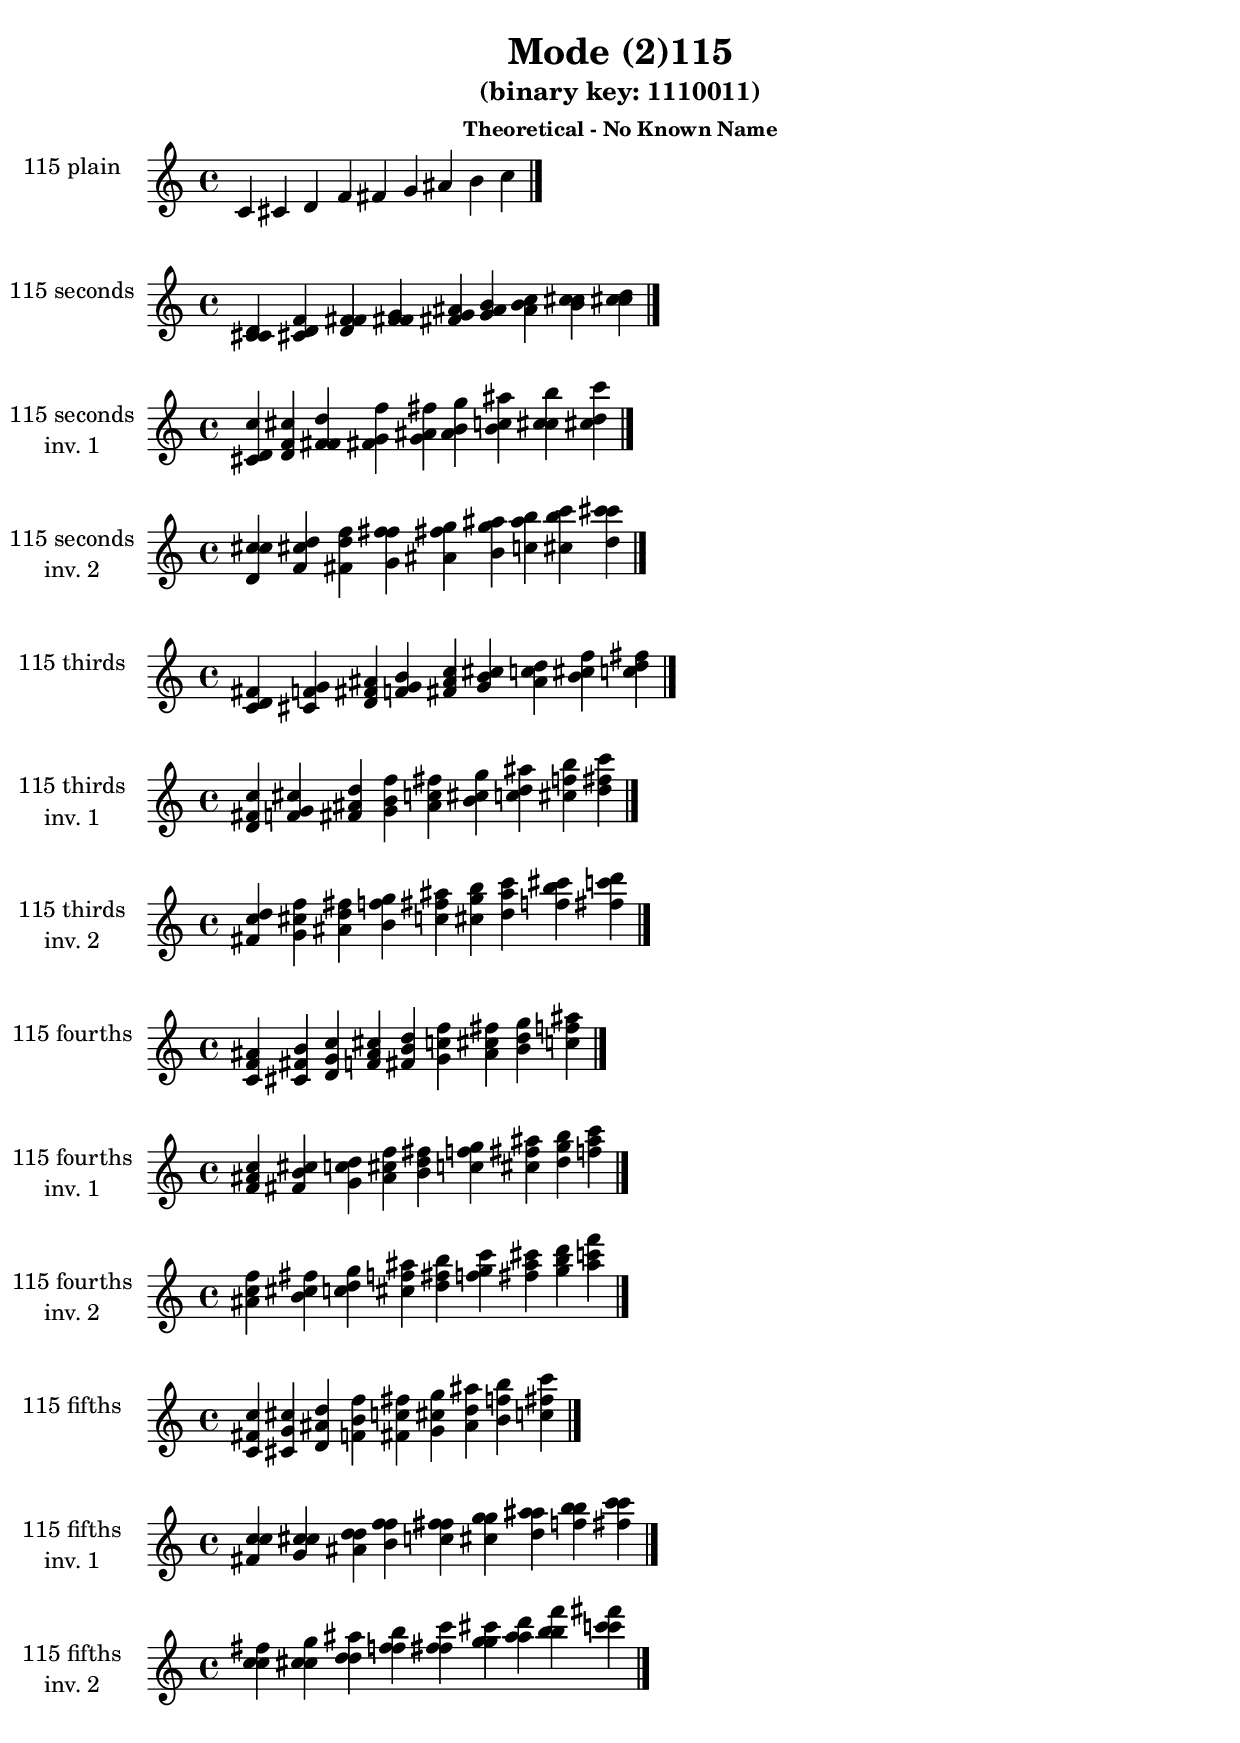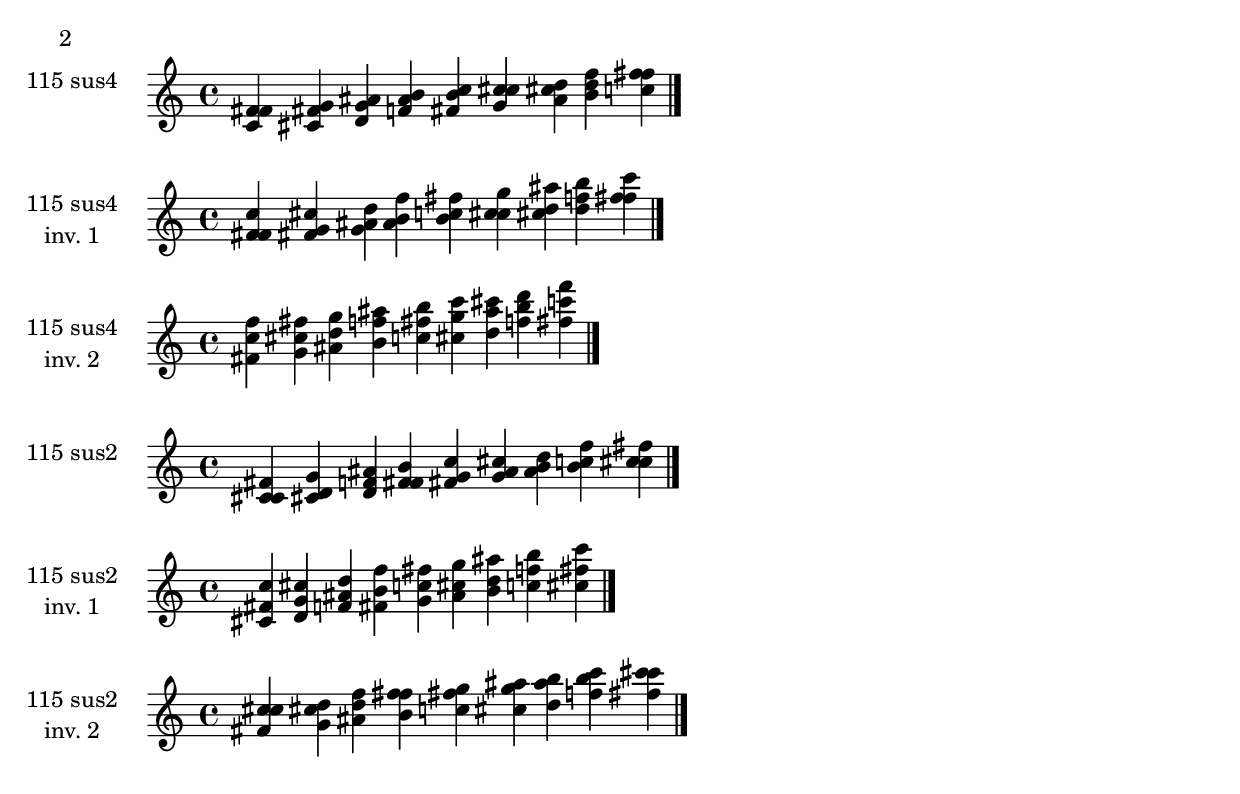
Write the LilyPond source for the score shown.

\version "2.19.0"

\header {
  title = "Mode (2)115"
  subtitle = "(binary key: 1110011)"
  subsubtitle =  \markup { \left-align \column {
      "Theoretical - No Known Name"
    }
  }
 %% Remove default LilyPond tagline
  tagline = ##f
}

\paper {
  #(set-paper-size "a4")
}

global = {
  \key c \major
  \time 4/4
  \tempo 4=100
}

\book {
  \score {
    \new Staff \with {
      instrumentName =  \markup { \column {
         \hcenter-in #14 \line { 115 plain }
         \hcenter-in #14 \line {  } } }
      midiInstrument = "oboe"
    } { \accidentalStyle "default"
        \cadenzaOn c' cis' d' f' fis' g' ais' b' c''  \cadenzaOff \bar "|." }
    \layout { }
  }
  \score {
    \new Staff \with {
      instrumentName =  \markup { \column {
         \hcenter-in #14 \line { 115 seconds }
         \hcenter-in #14 \line {  } } }
      midiInstrument = "oboe"
    } { \accidentalStyle "default"
        \cadenzaOn <c' cis' d'> <cis' d' f'> <d' f' fis'> <f' fis' g'> <fis' g' ais'> <g' ais' b'> <ais' b' c''> <b' c'' cis''> <c'' cis'' d''>  \cadenzaOff \bar "|." }
    \layout { }
  }
  \score {
    \new Staff \with {
      instrumentName =  \markup { \column {
         \hcenter-in #14 \line { 115 seconds }
         \hcenter-in #14 \line { inv. 1 } } }
      midiInstrument = "oboe"
    } { \accidentalStyle "default"
        \cadenzaOn <cis' d' c''> <d' f' cis''> <f' fis' d''> <fis' g' f''> <g' ais' fis''> <ais' b' g''> <b' c'' ais''> <c'' cis'' b''> <cis'' d'' c'''>  \cadenzaOff \bar "|." }
    \layout { }
  }
  \score {
    \new Staff \with {
      instrumentName =  \markup { \column {
         \hcenter-in #14 \line { 115 seconds }
         \hcenter-in #14 \line { inv. 2 } } }
      midiInstrument = "oboe"
    } { \accidentalStyle "default"
        \cadenzaOn <d' c'' cis''> <f' cis'' d''> <fis' d'' f''> <g' f'' fis''> <ais' fis'' g''> <b' g'' ais''> <c'' ais'' b''> <cis'' b'' c'''> <d'' c''' cis'''>  \cadenzaOff \bar "|." }
    \layout { }
  }
  \score {
    \new Staff \with {
      instrumentName =  \markup { \column {
         \hcenter-in #14 \line { 115 thirds }
         \hcenter-in #14 \line {  } } }
      midiInstrument = "oboe"
    } { \accidentalStyle "default"
        \cadenzaOn <c' d' fis'> <cis' f' g'> <d' fis' ais'> <f' g' b'> <fis' ais' c''> <g' b' cis''> <ais' c'' d''> <b' cis'' f''> <c'' d'' fis''>  \cadenzaOff \bar "|." }
    \layout { }
  }
  \score {
    \new Staff \with {
      instrumentName =  \markup { \column {
         \hcenter-in #14 \line { 115 thirds }
         \hcenter-in #14 \line { inv. 1 } } }
      midiInstrument = "oboe"
    } { \accidentalStyle "default"
        \cadenzaOn <d' fis' c''> <f' g' cis''> <fis' ais' d''> <g' b' f''> <ais' c'' fis''> <b' cis'' g''> <c'' d'' ais''> <cis'' f'' b''> <d'' fis'' c'''>  \cadenzaOff \bar "|." }
    \layout { }
  }
  \score {
    \new Staff \with {
      instrumentName =  \markup { \column {
         \hcenter-in #14 \line { 115 thirds }
         \hcenter-in #14 \line { inv. 2 } } }
      midiInstrument = "oboe"
    } { \accidentalStyle "default"
        \cadenzaOn <fis' c'' d''> <g' cis'' f''> <ais' d'' fis''> <b' f'' g''> <c'' fis'' ais''> <cis'' g'' b''> <d'' ais'' c'''> <f'' b'' cis'''> <fis'' c''' d'''>  \cadenzaOff \bar "|." }
    \layout { }
  }
  \score {
    \new Staff \with {
      instrumentName =  \markup { \column {
         \hcenter-in #14 \line { 115 fourths }
         \hcenter-in #14 \line {  } } }
      midiInstrument = "oboe"
    } { \accidentalStyle "default"
        \cadenzaOn <c' f' ais'> <cis' fis' b'> <d' g' c''> <f' ais' cis''> <fis' b' d''> <g' c'' f''> <ais' cis'' fis''> <b' d'' g''> <c'' f'' ais''>  \cadenzaOff \bar "|." }
    \layout { }
  }
  \score {
    \new Staff \with {
      instrumentName =  \markup { \column {
         \hcenter-in #14 \line { 115 fourths }
         \hcenter-in #14 \line { inv. 1 } } }
      midiInstrument = "oboe"
    } { \accidentalStyle "default"
        \cadenzaOn <f' ais' c''> <fis' b' cis''> <g' c'' d''> <ais' cis'' f''> <b' d'' fis''> <c'' f'' g''> <cis'' fis'' ais''> <d'' g'' b''> <f'' ais'' c'''>  \cadenzaOff \bar "|." }
    \layout { }
  }
  \score {
    \new Staff \with {
      instrumentName =  \markup { \column {
         \hcenter-in #14 \line { 115 fourths }
         \hcenter-in #14 \line { inv. 2 } } }
      midiInstrument = "oboe"
    } { \accidentalStyle "default"
        \cadenzaOn <ais' c'' f''> <b' cis'' fis''> <c'' d'' g''> <cis'' f'' ais''> <d'' fis'' b''> <f'' g'' c'''> <fis'' ais'' cis'''> <g'' b'' d'''> <ais'' c''' f'''>  \cadenzaOff \bar "|." }
    \layout { }
  }
  \score {
    \new Staff \with {
      instrumentName =  \markup { \column {
         \hcenter-in #14 \line { 115 fifths }
         \hcenter-in #14 \line {  } } }
      midiInstrument = "oboe"
    } { \accidentalStyle "default"
        \cadenzaOn <c' fis' c''> <cis' g' cis''> <d' ais' d''> <f' b' f''> <fis' c'' fis''> <g' cis'' g''> <ais' d'' ais''> <b' f'' b''> <c'' fis'' c'''>  \cadenzaOff \bar "|." }
    \layout { }
  }
  \score {
    \new Staff \with {
      instrumentName =  \markup { \column {
         \hcenter-in #14 \line { 115 fifths }
         \hcenter-in #14 \line { inv. 1 } } }
      midiInstrument = "oboe"
    } { \accidentalStyle "default"
        \cadenzaOn <fis' c'' c''> <g' cis'' cis''> <ais' d'' d''> <b' f'' f''> <c'' fis'' fis''> <cis'' g'' g''> <d'' ais'' ais''> <f'' b'' b''> <fis'' c''' c'''>  \cadenzaOff \bar "|." }
    \layout { }
  }
  \score {
    \new Staff \with {
      instrumentName =  \markup { \column {
         \hcenter-in #14 \line { 115 fifths }
         \hcenter-in #14 \line { inv. 2 } } }
      midiInstrument = "oboe"
    } { \accidentalStyle "default"
        \cadenzaOn <c'' c'' fis''> <cis'' cis'' g''> <d'' d'' ais''> <f'' f'' b''> <fis'' fis'' c'''> <g'' g'' cis'''> <ais'' ais'' d'''> <b'' b'' f'''> <c''' c''' fis'''>  \cadenzaOff \bar "|." }
    \layout { }
  }
  \score {
    \new Staff \with {
      instrumentName =  \markup { \column {
         \hcenter-in #14 \line { 115 sus4 }
         \hcenter-in #14 \line {  } } }
      midiInstrument = "oboe"
    } { \accidentalStyle "default"
        \cadenzaOn <c' f' fis'> <cis' fis' g'> <d' g' ais'> <f' ais' b'> <fis' b' c''> <g' c'' cis''> <ais' cis'' d''> <b' d'' f''> <c'' f'' fis''>  \cadenzaOff \bar "|." }
    \layout { }
  }
  \score {
    \new Staff \with {
      instrumentName =  \markup { \column {
         \hcenter-in #14 \line { 115 sus4 }
         \hcenter-in #14 \line { inv. 1 } } }
      midiInstrument = "oboe"
    } { \accidentalStyle "default"
        \cadenzaOn <f' fis' c''> <fis' g' cis''> <g' ais' d''> <ais' b' f''> <b' c'' fis''> <c'' cis'' g''> <cis'' d'' ais''> <d'' f'' b''> <f'' fis'' c'''>  \cadenzaOff \bar "|." }
    \layout { }
  }
  \score {
    \new Staff \with {
      instrumentName =  \markup { \column {
         \hcenter-in #14 \line { 115 sus4 }
         \hcenter-in #14 \line { inv. 2 } } }
      midiInstrument = "oboe"
    } { \accidentalStyle "default"
        \cadenzaOn <fis' c'' f''> <g' cis'' fis''> <ais' d'' g''> <b' f'' ais''> <c'' fis'' b''> <cis'' g'' c'''> <d'' ais'' cis'''> <f'' b'' d'''> <fis'' c''' f'''>  \cadenzaOff \bar "|." }
    \layout { }
  }
  \score {
    \new Staff \with {
      instrumentName =  \markup { \column {
         \hcenter-in #14 \line { 115 sus2 }
         \hcenter-in #14 \line {  } } }
      midiInstrument = "oboe"
    } { \accidentalStyle "default"
        \cadenzaOn <c' cis' fis'> <cis' d' g'> <d' f' ais'> <f' fis' b'> <fis' g' c''> <g' ais' cis''> <ais' b' d''> <b' c'' f''> <c'' cis'' fis''>  \cadenzaOff \bar "|." }
    \layout { }
  }
  \score {
    \new Staff \with {
      instrumentName =  \markup { \column {
         \hcenter-in #14 \line { 115 sus2 }
         \hcenter-in #14 \line { inv. 1 } } }
      midiInstrument = "oboe"
    } { \accidentalStyle "default"
        \cadenzaOn <cis' fis' c''> <d' g' cis''> <f' ais' d''> <fis' b' f''> <g' c'' fis''> <ais' cis'' g''> <b' d'' ais''> <c'' f'' b''> <cis'' fis'' c'''>  \cadenzaOff \bar "|." }
    \layout { }
  }
  \score {
    \new Staff \with {
      instrumentName =  \markup { \column {
         \hcenter-in #14 \line { 115 sus2 }
         \hcenter-in #14 \line { inv. 2 } } }
      midiInstrument = "oboe"
    } { \accidentalStyle "default"
        \cadenzaOn <fis' c'' cis''> <g' cis'' d''> <ais' d'' f''> <b' f'' fis''> <c'' fis'' g''> <cis'' g'' ais''> <d'' ais'' b''> <f'' b'' c'''> <fis'' c''' cis'''>  \cadenzaOff \bar "|." }
    \layout { }
  }
}

\book {
  \bookOutputSuffix "plain_"
  \score {
    \new Staff \with {
      instrumentName =  \markup { \column {
         \hcenter-in #14 \line { 115 plain }
         \hcenter-in #14 \line {  } } }
      midiInstrument = "oboe"
    } { \accidentalStyle "default"
        \cadenzaOn c' cis' d' f' fis' g' ais' b' c''  \cadenzaOff \bar "|." }
    \midi { }
  }
}
\book {
  \bookOutputSuffix "seconds_"
  \score {
    \new Staff \with {
      instrumentName =  \markup { \column {
         \hcenter-in #14 \line { 115 seconds }
         \hcenter-in #14 \line {  } } }
      midiInstrument = "oboe"
    } { \accidentalStyle "default"
        \cadenzaOn <c' cis' d'> <cis' d' f'> <d' f' fis'> <f' fis' g'> <fis' g' ais'> <g' ais' b'> <ais' b' c''> <b' c'' cis''> <c'' cis'' d''>  \cadenzaOff \bar "|." }
    \midi { }
  }
}
\book {
  \bookOutputSuffix "seconds_inv. 1"
  \score {
    \new Staff \with {
      instrumentName =  \markup { \column {
         \hcenter-in #14 \line { 115 seconds }
         \hcenter-in #14 \line { inv. 1 } } }
      midiInstrument = "oboe"
    } { \accidentalStyle "default"
        \cadenzaOn <cis' d' c''> <d' f' cis''> <f' fis' d''> <fis' g' f''> <g' ais' fis''> <ais' b' g''> <b' c'' ais''> <c'' cis'' b''> <cis'' d'' c'''>  \cadenzaOff \bar "|." }
    \midi { }
  }
}
\book {
  \bookOutputSuffix "seconds_inv. 2"
  \score {
    \new Staff \with {
      instrumentName =  \markup { \column {
         \hcenter-in #14 \line { 115 seconds }
         \hcenter-in #14 \line { inv. 2 } } }
      midiInstrument = "oboe"
    } { \accidentalStyle "default"
        \cadenzaOn <d' c'' cis''> <f' cis'' d''> <fis' d'' f''> <g' f'' fis''> <ais' fis'' g''> <b' g'' ais''> <c'' ais'' b''> <cis'' b'' c'''> <d'' c''' cis'''>  \cadenzaOff \bar "|." }
    \midi { }
  }
}
\book {
  \bookOutputSuffix "thirds_"
  \score {
    \new Staff \with {
      instrumentName =  \markup { \column {
         \hcenter-in #14 \line { 115 thirds }
         \hcenter-in #14 \line {  } } }
      midiInstrument = "oboe"
    } { \accidentalStyle "default"
        \cadenzaOn <c' d' fis'> <cis' f' g'> <d' fis' ais'> <f' g' b'> <fis' ais' c''> <g' b' cis''> <ais' c'' d''> <b' cis'' f''> <c'' d'' fis''>  \cadenzaOff \bar "|." }
    \midi { }
  }
}
\book {
  \bookOutputSuffix "thirds_inv. 1"
  \score {
    \new Staff \with {
      instrumentName =  \markup { \column {
         \hcenter-in #14 \line { 115 thirds }
         \hcenter-in #14 \line { inv. 1 } } }
      midiInstrument = "oboe"
    } { \accidentalStyle "default"
        \cadenzaOn <d' fis' c''> <f' g' cis''> <fis' ais' d''> <g' b' f''> <ais' c'' fis''> <b' cis'' g''> <c'' d'' ais''> <cis'' f'' b''> <d'' fis'' c'''>  \cadenzaOff \bar "|." }
    \midi { }
  }
}
\book {
  \bookOutputSuffix "thirds_inv. 2"
  \score {
    \new Staff \with {
      instrumentName =  \markup { \column {
         \hcenter-in #14 \line { 115 thirds }
         \hcenter-in #14 \line { inv. 2 } } }
      midiInstrument = "oboe"
    } { \accidentalStyle "default"
        \cadenzaOn <fis' c'' d''> <g' cis'' f''> <ais' d'' fis''> <b' f'' g''> <c'' fis'' ais''> <cis'' g'' b''> <d'' ais'' c'''> <f'' b'' cis'''> <fis'' c''' d'''>  \cadenzaOff \bar "|." }
    \midi { }
  }
}
\book {
  \bookOutputSuffix "fourths_"
  \score {
    \new Staff \with {
      instrumentName =  \markup { \column {
         \hcenter-in #14 \line { 115 fourths }
         \hcenter-in #14 \line {  } } }
      midiInstrument = "oboe"
    } { \accidentalStyle "default"
        \cadenzaOn <c' f' ais'> <cis' fis' b'> <d' g' c''> <f' ais' cis''> <fis' b' d''> <g' c'' f''> <ais' cis'' fis''> <b' d'' g''> <c'' f'' ais''>  \cadenzaOff \bar "|." }
    \midi { }
  }
}
\book {
  \bookOutputSuffix "fourths_inv. 1"
  \score {
    \new Staff \with {
      instrumentName =  \markup { \column {
         \hcenter-in #14 \line { 115 fourths }
         \hcenter-in #14 \line { inv. 1 } } }
      midiInstrument = "oboe"
    } { \accidentalStyle "default"
        \cadenzaOn <f' ais' c''> <fis' b' cis''> <g' c'' d''> <ais' cis'' f''> <b' d'' fis''> <c'' f'' g''> <cis'' fis'' ais''> <d'' g'' b''> <f'' ais'' c'''>  \cadenzaOff \bar "|." }
    \midi { }
  }
}
\book {
  \bookOutputSuffix "fourths_inv. 2"
  \score {
    \new Staff \with {
      instrumentName =  \markup { \column {
         \hcenter-in #14 \line { 115 fourths }
         \hcenter-in #14 \line { inv. 2 } } }
      midiInstrument = "oboe"
    } { \accidentalStyle "default"
        \cadenzaOn <ais' c'' f''> <b' cis'' fis''> <c'' d'' g''> <cis'' f'' ais''> <d'' fis'' b''> <f'' g'' c'''> <fis'' ais'' cis'''> <g'' b'' d'''> <ais'' c''' f'''>  \cadenzaOff \bar "|." }
    \midi { }
  }
}
\book {
  \bookOutputSuffix "fifths_"
  \score {
    \new Staff \with {
      instrumentName =  \markup { \column {
         \hcenter-in #14 \line { 115 fifths }
         \hcenter-in #14 \line {  } } }
      midiInstrument = "oboe"
    } { \accidentalStyle "default"
        \cadenzaOn <c' fis' c''> <cis' g' cis''> <d' ais' d''> <f' b' f''> <fis' c'' fis''> <g' cis'' g''> <ais' d'' ais''> <b' f'' b''> <c'' fis'' c'''>  \cadenzaOff \bar "|." }
    \midi { }
  }
}
\book {
  \bookOutputSuffix "fifths_inv. 1"
  \score {
    \new Staff \with {
      instrumentName =  \markup { \column {
         \hcenter-in #14 \line { 115 fifths }
         \hcenter-in #14 \line { inv. 1 } } }
      midiInstrument = "oboe"
    } { \accidentalStyle "default"
        \cadenzaOn <fis' c'' c''> <g' cis'' cis''> <ais' d'' d''> <b' f'' f''> <c'' fis'' fis''> <cis'' g'' g''> <d'' ais'' ais''> <f'' b'' b''> <fis'' c''' c'''>  \cadenzaOff \bar "|." }
    \midi { }
  }
}
\book {
  \bookOutputSuffix "fifths_inv. 2"
  \score {
    \new Staff \with {
      instrumentName =  \markup { \column {
         \hcenter-in #14 \line { 115 fifths }
         \hcenter-in #14 \line { inv. 2 } } }
      midiInstrument = "oboe"
    } { \accidentalStyle "default"
        \cadenzaOn <c'' c'' fis''> <cis'' cis'' g''> <d'' d'' ais''> <f'' f'' b''> <fis'' fis'' c'''> <g'' g'' cis'''> <ais'' ais'' d'''> <b'' b'' f'''> <c''' c''' fis'''>  \cadenzaOff \bar "|." }
    \midi { }
  }
}
\book {
  \bookOutputSuffix "sus4_"
  \score {
    \new Staff \with {
      instrumentName =  \markup { \column {
         \hcenter-in #14 \line { 115 sus4 }
         \hcenter-in #14 \line {  } } }
      midiInstrument = "oboe"
    } { \accidentalStyle "default"
        \cadenzaOn <c' f' fis'> <cis' fis' g'> <d' g' ais'> <f' ais' b'> <fis' b' c''> <g' c'' cis''> <ais' cis'' d''> <b' d'' f''> <c'' f'' fis''>  \cadenzaOff \bar "|." }
    \midi { }
  }
}
\book {
  \bookOutputSuffix "sus4_inv. 1"
  \score {
    \new Staff \with {
      instrumentName =  \markup { \column {
         \hcenter-in #14 \line { 115 sus4 }
         \hcenter-in #14 \line { inv. 1 } } }
      midiInstrument = "oboe"
    } { \accidentalStyle "default"
        \cadenzaOn <f' fis' c''> <fis' g' cis''> <g' ais' d''> <ais' b' f''> <b' c'' fis''> <c'' cis'' g''> <cis'' d'' ais''> <d'' f'' b''> <f'' fis'' c'''>  \cadenzaOff \bar "|." }
    \midi { }
  }
}
\book {
  \bookOutputSuffix "sus4_inv. 2"
  \score {
    \new Staff \with {
      instrumentName =  \markup { \column {
         \hcenter-in #14 \line { 115 sus4 }
         \hcenter-in #14 \line { inv. 2 } } }
      midiInstrument = "oboe"
    } { \accidentalStyle "default"
        \cadenzaOn <fis' c'' f''> <g' cis'' fis''> <ais' d'' g''> <b' f'' ais''> <c'' fis'' b''> <cis'' g'' c'''> <d'' ais'' cis'''> <f'' b'' d'''> <fis'' c''' f'''>  \cadenzaOff \bar "|." }
    \midi { }
  }
}
\book {
  \bookOutputSuffix "sus2_"
  \score {
    \new Staff \with {
      instrumentName =  \markup { \column {
         \hcenter-in #14 \line { 115 sus2 }
         \hcenter-in #14 \line {  } } }
      midiInstrument = "oboe"
    } { \accidentalStyle "default"
        \cadenzaOn <c' cis' fis'> <cis' d' g'> <d' f' ais'> <f' fis' b'> <fis' g' c''> <g' ais' cis''> <ais' b' d''> <b' c'' f''> <c'' cis'' fis''>  \cadenzaOff \bar "|." }
    \midi { }
  }
}
\book {
  \bookOutputSuffix "sus2_inv. 1"
  \score {
    \new Staff \with {
      instrumentName =  \markup { \column {
         \hcenter-in #14 \line { 115 sus2 }
         \hcenter-in #14 \line { inv. 1 } } }
      midiInstrument = "oboe"
    } { \accidentalStyle "default"
        \cadenzaOn <cis' fis' c''> <d' g' cis''> <f' ais' d''> <fis' b' f''> <g' c'' fis''> <ais' cis'' g''> <b' d'' ais''> <c'' f'' b''> <cis'' fis'' c'''>  \cadenzaOff \bar "|." }
    \midi { }
  }
}
\book {
  \bookOutputSuffix "sus2_inv. 2"
  \score {
    \new Staff \with {
      instrumentName =  \markup { \column {
         \hcenter-in #14 \line { 115 sus2 }
         \hcenter-in #14 \line { inv. 2 } } }
      midiInstrument = "oboe"
    } { \accidentalStyle "default"
        \cadenzaOn <fis' c'' cis''> <g' cis'' d''> <ais' d'' f''> <b' f'' fis''> <c'' fis'' g''> <cis'' g'' ais''> <d'' ais'' b''> <f'' b'' c'''> <fis'' c''' cis'''>  \cadenzaOff \bar "|." }
    \midi { }
  }
}
